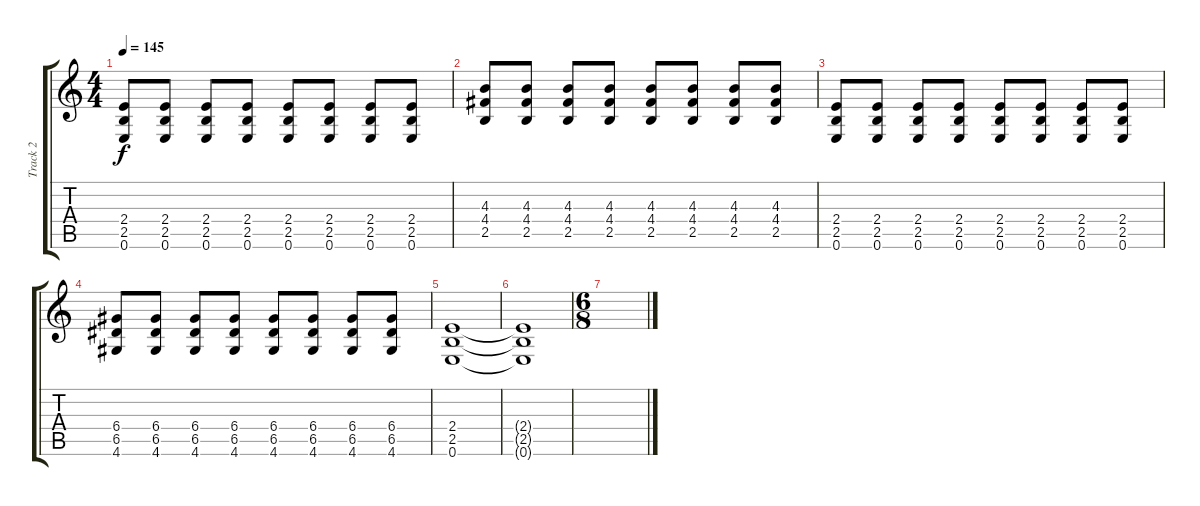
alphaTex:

\track ("Track 2" "Track 2") {instrument distortionguitar}
\staff {score tabs}
\tuning (E4 B3 G3 D3 A2 E2) {hide}
\ts (4 4)
\tempo 145
\clef g2
\ks c
(2.4 2.5 0.6).8{dy f} (2.4 2.5 0.6).8 (2.4 2.5 0.6).8 (2.4 2.5 0.6).8 (2.4 2.5 0.6).8 (2.4 2.5 0.6).8 (2.4 2.5 0.6).8 (2.4 2.5 0.6).8 |
(4.3 4.4 2.5).8 (4.3 4.4 2.5).8 (4.3 4.4 2.5).8 (4.3 4.4 2.5).8 (4.3 4.4 2.5).8 (4.3 4.4 2.5).8 (4.3 4.4 2.5).8 (4.3 4.4 2.5).8 |
(2.4 2.5 0.6).8 (2.4 2.5 0.6).8 (2.4 2.5 0.6).8 (2.4 2.5 0.6).8 (2.4 2.5 0.6).8 (2.4 2.5 0.6).8 (2.4 2.5 0.6).8 (2.4 2.5 0.6).8 |
(6.4 6.5 4.6).8 (6.4 6.5 4.6).8 (6.4 6.5 4.6).8 (6.4 6.5 4.6).8 (6.4 6.5 4.6).8 (6.4 6.5 4.6).8 (6.4 6.5 4.6).8 (6.4 6.5 4.6).8 |
(2.4 2.5 0.6).1 |
(2.4{t} 2.5{t} 0.6{t}).1 |
\ts (6 8)
